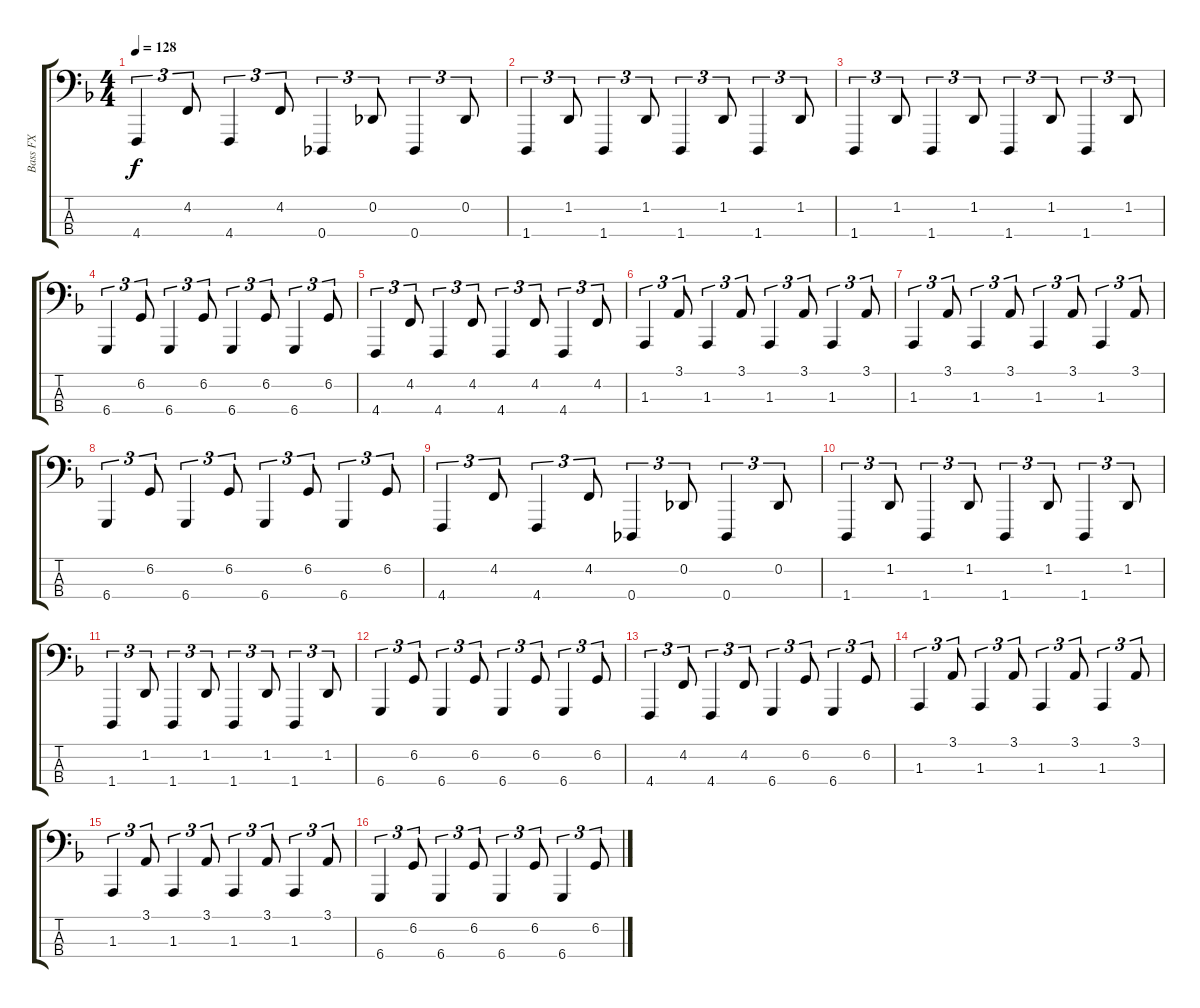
\track ("Bass FX" "Bass FX") {instrument lead2sawtooth}
\staff {score tabs}
\tuning (Gb2 Db2 Ab1 Db1) {hide}
\ts (4 4)
\tempo 128
\clef f4
\ks dminor
4.4.4{tu (3 2) dy f} 4.2.8{tu (3 2)} 4.4.4{tu (3 2)} 4.2.8{tu (3 2)} 0.4.4{tu (3 2)} 0.2.8{tu (3 2)} 0.4.4{tu (3 2)} 0.2.8{tu (3 2)} |
1.4.4{tu (3 2)} 1.2.8{tu (3 2)} 1.4.4{tu (3 2)} 1.2.8{tu (3 2)} 1.4.4{tu (3 2)} 1.2.8{tu (3 2)} 1.4.4{tu (3 2)} 1.2.8{tu (3 2)} |
1.4.4{tu (3 2)} 1.2.8{tu (3 2)} 1.4.4{tu (3 2)} 1.2.8{tu (3 2)} 1.4.4{tu (3 2)} 1.2.8{tu (3 2)} 1.4.4{tu (3 2)} 1.2.8{tu (3 2)} |
6.4.4{tu (3 2)} 6.2.8{tu (3 2)} 6.4.4{tu (3 2)} 6.2.8{tu (3 2)} 6.4.4{tu (3 2)} 6.2.8{tu (3 2)} 6.4.4{tu (3 2)} 6.2.8{tu (3 2)} |
4.4.4{tu (3 2)} 4.2.8{tu (3 2)} 4.4.4{tu (3 2)} 4.2.8{tu (3 2)} 4.4.4{tu (3 2)} 4.2.8{tu (3 2)} 4.4.4{tu (3 2)} 4.2.8{tu (3 2)} |
1.3.4{tu (3 2)} 3.1.8{tu (3 2)} 1.3.4{tu (3 2)} 3.1.8{tu (3 2)} 1.3.4{tu (3 2)} 3.1.8{tu (3 2)} 1.3.4{tu (3 2)} 3.1.8{tu (3 2)} |
1.3.4{tu (3 2)} 3.1.8{tu (3 2)} 1.3.4{tu (3 2)} 3.1.8{tu (3 2)} 1.3.4{tu (3 2)} 3.1.8{tu (3 2)} 1.3.4{tu (3 2)} 3.1.8{tu (3 2)} |
6.4.4{tu (3 2)} 6.2.8{tu (3 2)} 6.4.4{tu (3 2)} 6.2.8{tu (3 2)} 6.4.4{tu (3 2)} 6.2.8{tu (3 2)} 6.4.4{tu (3 2)} 6.2.8{tu (3 2)} |
4.4.4{tu (3 2)} 4.2.8{tu (3 2)} 4.4.4{tu (3 2)} 4.2.8{tu (3 2)} 0.4.4{tu (3 2)} 0.2.8{tu (3 2)} 0.4.4{tu (3 2)} 0.2.8{tu (3 2)} |
1.4.4{tu (3 2)} 1.2.8{tu (3 2)} 1.4.4{tu (3 2)} 1.2.8{tu (3 2)} 1.4.4{tu (3 2)} 1.2.8{tu (3 2)} 1.4.4{tu (3 2)} 1.2.8{tu (3 2)} |
1.4.4{tu (3 2)} 1.2.8{tu (3 2)} 1.4.4{tu (3 2)} 1.2.8{tu (3 2)} 1.4.4{tu (3 2)} 1.2.8{tu (3 2)} 1.4.4{tu (3 2)} 1.2.8{tu (3 2)} |
6.4.4{tu (3 2)} 6.2.8{tu (3 2)} 6.4.4{tu (3 2)} 6.2.8{tu (3 2)} 6.4.4{tu (3 2)} 6.2.8{tu (3 2)} 6.4.4{tu (3 2)} 6.2.8{tu (3 2)} |
4.4.4{tu (3 2)} 4.2.8{tu (3 2)} 4.4.4{tu (3 2)} 4.2.8{tu (3 2)} 6.4.4{tu (3 2)} 6.2.8{tu (3 2)} 6.4.4{tu (3 2)} 6.2.8{tu (3 2)} |
1.3.4{tu (3 2)} 3.1.8{tu (3 2)} 1.3.4{tu (3 2)} 3.1.8{tu (3 2)} 1.3.4{tu (3 2)} 3.1.8{tu (3 2)} 1.3.4{tu (3 2)} 3.1.8{tu (3 2)} |
1.3.4{tu (3 2)} 3.1.8{tu (3 2)} 1.3.4{tu (3 2)} 3.1.8{tu (3 2)} 1.3.4{tu (3 2)} 3.1.8{tu (3 2)} 1.3.4{tu (3 2)} 3.1.8{tu (3 2)} |
6.4.4{tu (3 2)} 6.2.8{tu (3 2)} 6.4.4{tu (3 2)} 6.2.8{tu (3 2)} 6.4.4{tu (3 2)} 6.2.8{tu (3 2)} 6.4.4{tu (3 2)} 6.2.8{tu (3 2)}
